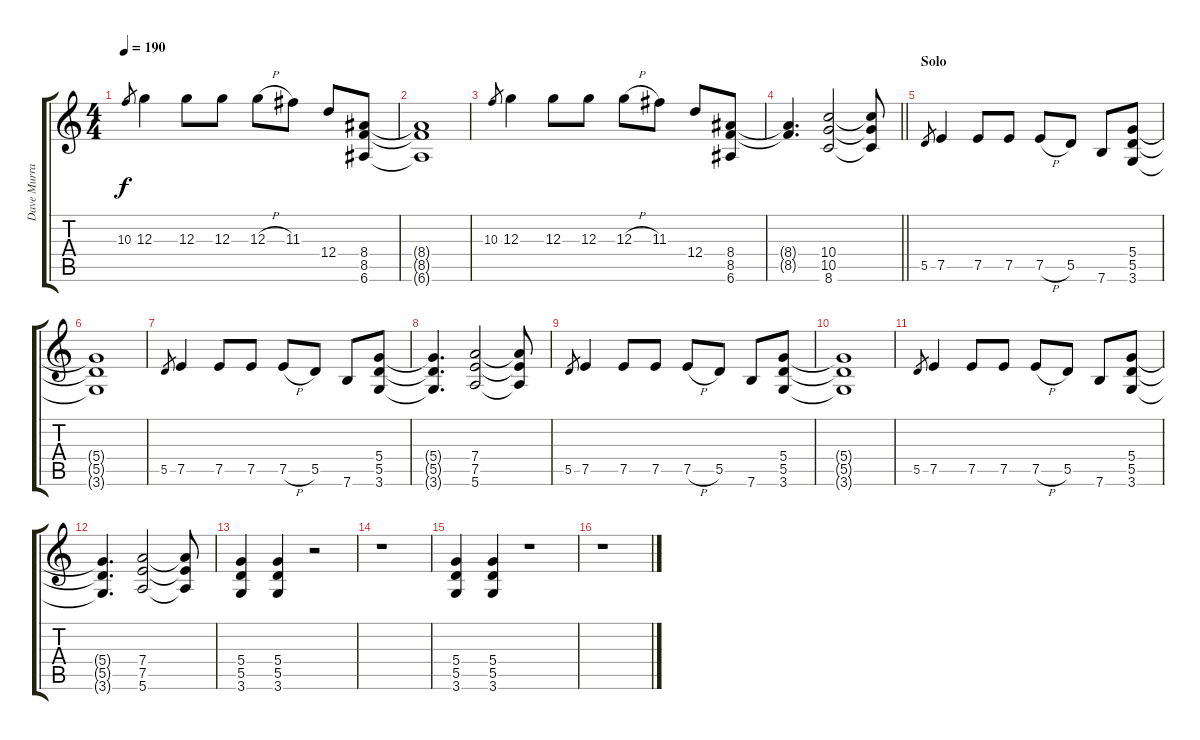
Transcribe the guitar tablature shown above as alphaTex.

\track ("Dave Murray" "Dave Murra") {instrument distortionguitar}
\staff {score tabs}
\tuning (E4 B3 G3 D3 A2 E2) {hide}
\ts (4 4)
\tempo 190
\clef g2
\ks c
10.3.8{gr dy f} 12.3.4 12.3.8 12.3.8 12.3{h}.8 11.3.8 12.4.8 (8.4 8.5 6.6).8 |
(8.4{t} 8.5{t} 6.6{t}).1 |
10.3.8{gr} 12.3.4 12.3.8 12.3.8 12.3{h}.8 11.3.8 12.4.8 (8.4 8.5 6.6).8 |
\barLineRight lightlight
(8.4{t} 8.5{t}).4{d} (10.4 10.5 8.6).2 (10.4{t} 10.5{t} 8.6{t}).8 |
\section ("" "Solo")
5.5.8{gr} 7.5.4 7.5.8 7.5.8 7.5{h}.8 5.5.8 7.6.8 (5.4 5.5 3.6).8 |
(5.4{t} 5.5{t} 3.6{t}).1 |
5.5.8{gr} 7.5.4 7.5.8 7.5.8 7.5{h}.8 5.5.8 7.6.8 (5.4 5.5 3.6).8 |
(5.4{t} 5.5{t} 3.6{t}).4{d} (7.4 7.5 5.6).2 (7.4{t} 7.5{t} 5.6{t}).8 |
5.5.8{gr} 7.5.4 7.5.8 7.5.8 7.5{h}.8 5.5.8 7.6.8 (5.4 5.5 3.6).8 |
(5.4{t} 5.5{t} 3.6{t}).1 |
5.5.8{gr} 7.5.4 7.5.8 7.5.8 7.5{h}.8 5.5.8 7.6.8 (5.4 5.5 3.6).8 |
(5.4{t} 5.5{t} 3.6{t}).4{d} (7.4 7.5 5.6).2 (7.4{t} 7.5{t} 5.6{t}).8 |
(5.4 5.5 3.6).4 (5.4 5.5 3.6).4 r.2 |
r.1 |
(5.4 5.5 3.6).4 (5.4 5.5 3.6).4 r.1 |
r.1
